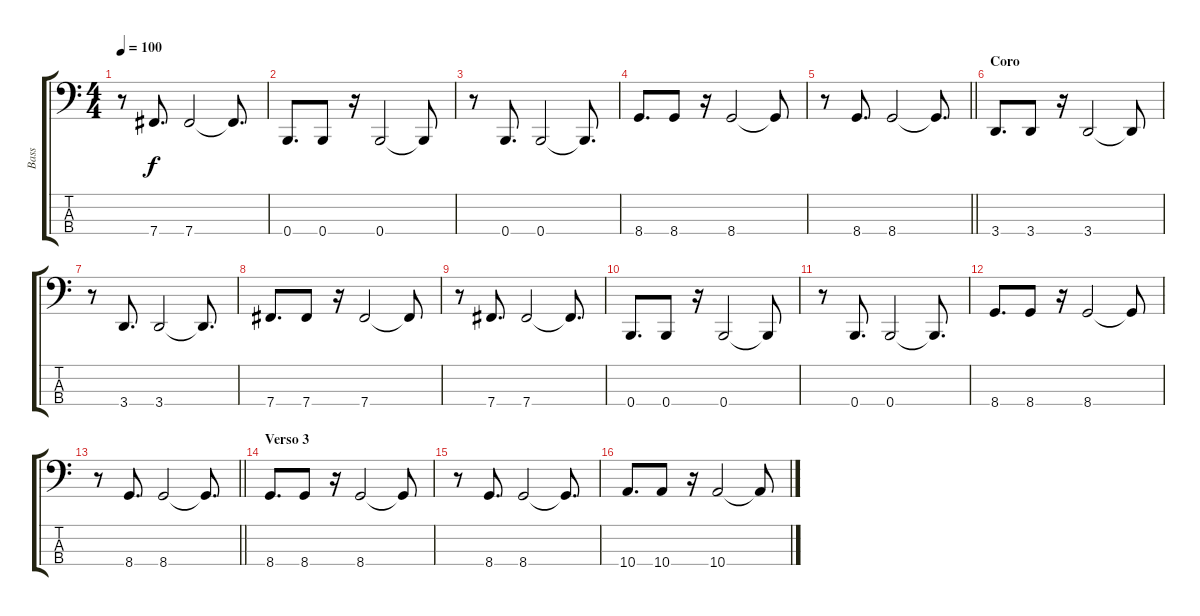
\track ("Bass" "Bass") {instrument electricbassfinger}
\staff {score tabs}
\tuning (E2 B1 Gb1 B0) {hide}
\ts (4 4)
\tempo 100
\clef f4
\ks c
r.8{dy f} 7.4.8{d} 7.4.2 7.4{t}.8{d} |
0.4.8{d} 0.4.8 r.16 0.4.2 0.4{t}.8 |
r.8 0.4.8{d} 0.4.2 0.4{t}.8{d} |
8.4.8{d} 8.4.8 r.16 8.4.2 8.4{t}.8 |
\barLineRight lightlight
r.8 8.4.8{d} 8.4.2 8.4{t}.8{d} |
\section ("" "Coro ")
3.4.8{d} 3.4.8 r.16 3.4.2 3.4{t}.8 |
r.8 3.4.8{d} 3.4.2 3.4{t}.8{d} |
7.4.8{d} 7.4.8 r.16 7.4.2 7.4{t}.8 |
r.8 7.4.8{d} 7.4.2 7.4{t}.8{d} |
0.4.8{d} 0.4.8 r.16 0.4.2 0.4{t}.8 |
r.8 0.4.8{d} 0.4.2 0.4{t}.8{d} |
8.4.8{d} 8.4.8 r.16 8.4.2 8.4{t}.8 |
\barLineRight lightlight
r.8 8.4.8{d} 8.4.2 8.4{t}.8{d} |
\section ("" "Verso 3")
8.4.8{d} 8.4.8 r.16 8.4.2 8.4{t}.8 |
r.8 8.4.8{d} 8.4.2 8.4{t}.8{d} |
10.4.8{d} 10.4.8 r.16 10.4.2 10.4{t}.8
